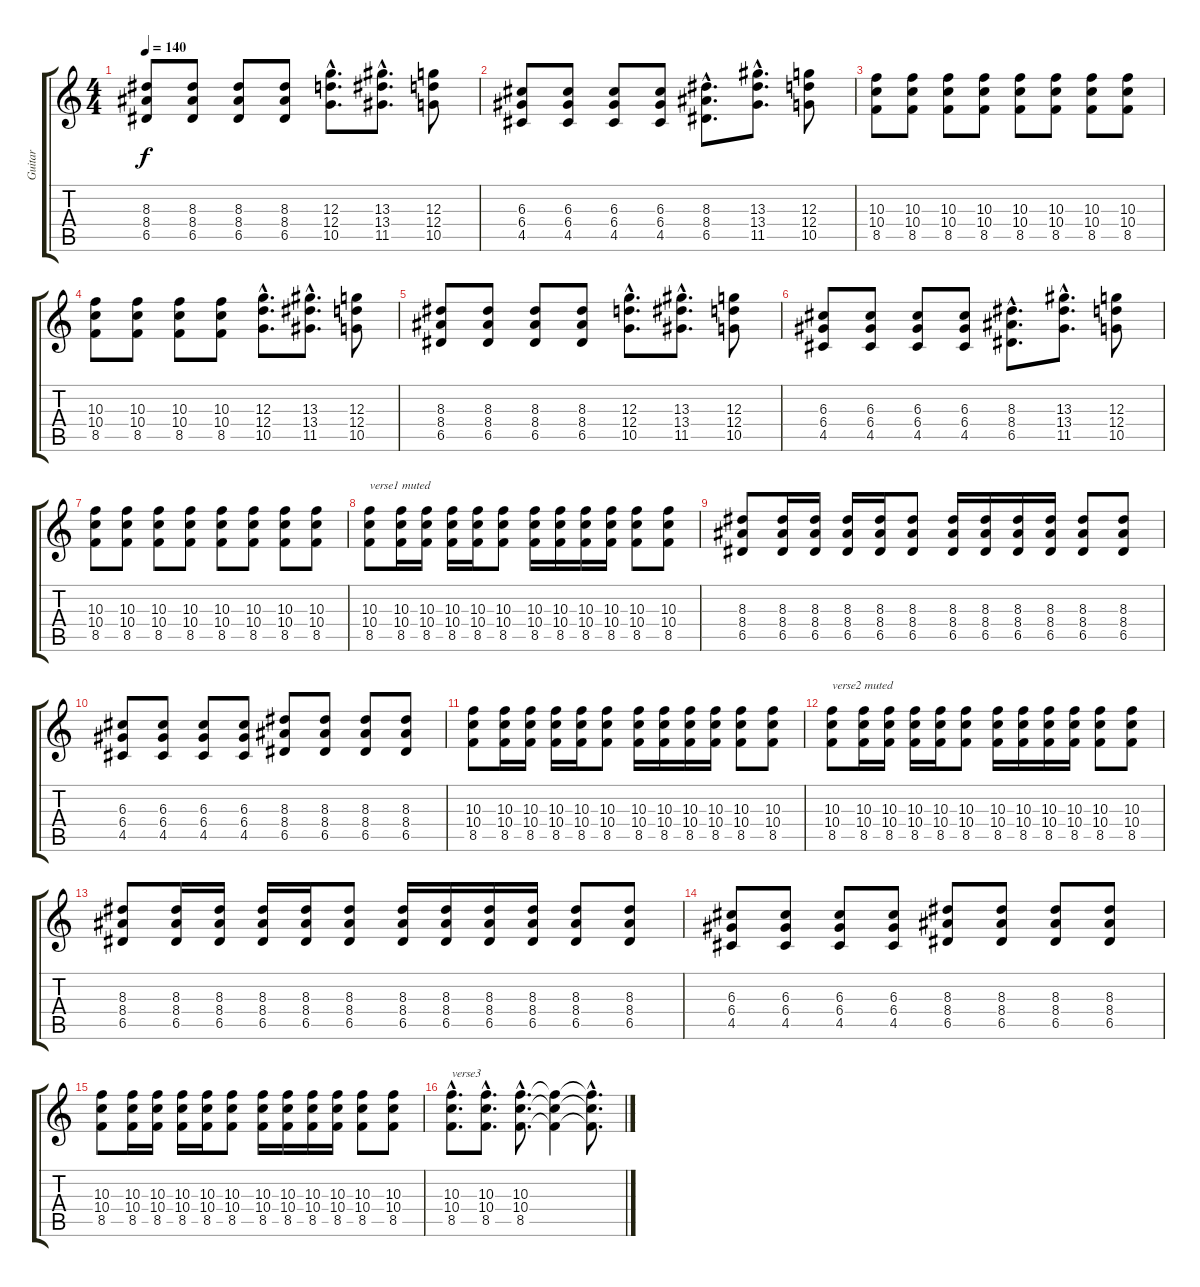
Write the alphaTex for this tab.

\track ("Guitar" "Guitar") {instrument distortionguitar}
\staff {score tabs}
\tuning (E4 B3 G3 D3 A2 E2) {hide}
\ts (4 4)
\tempo 140
\clef g2
\ks c
(8.3 8.4 6.5).8{dy f} (8.3 8.4 6.5).8 (8.3 8.4 6.5).8 (8.3 8.4 6.5).8 (12.3{hac} 12.4{hac} 10.5{hac}).8{d} (13.3{hac} 13.4{hac} 11.5{hac}).8{d} (12.3 12.4 10.5).8 |
(6.3 6.4 4.5).8 (6.3 6.4 4.5).8 (6.3 6.4 4.5).8 (6.3 6.4 4.5).8 (8.3{hac} 8.4{hac} 6.5{hac}).8{d} (13.3{hac} 13.4{hac} 11.5{hac}).8{d} (12.3 12.4 10.5).8 |
(10.3 10.4 8.5).8 (10.3 10.4 8.5).8 (10.3 10.4 8.5).8 (10.3 10.4 8.5).8 (10.3 10.4 8.5).8 (10.3 10.4 8.5).8 (10.3 10.4 8.5).8 (10.3 10.4 8.5).8 |
(10.3 10.4 8.5).8 (10.3 10.4 8.5).8 (10.3 10.4 8.5).8 (10.3 10.4 8.5).8 (12.3{hac} 12.4{hac} 10.5{hac}).8{d} (13.3{hac} 13.4{hac} 11.5{hac}).8{d} (12.3 12.4 10.5).8 |
(8.3 8.4 6.5).8 (8.3 8.4 6.5).8 (8.3 8.4 6.5).8 (8.3 8.4 6.5).8 (12.3{hac} 12.4{hac} 10.5{hac}).8{d} (13.3{hac} 13.4{hac} 11.5{hac}).8{d} (12.3 12.4 10.5).8 |
(6.3 6.4 4.5).8 (6.3 6.4 4.5).8 (6.3 6.4 4.5).8 (6.3 6.4 4.5).8 (8.3{hac} 8.4{hac} 6.5{hac}).8{d} (13.3{hac} 13.4{hac} 11.5{hac}).8{d} (12.3 12.4 10.5).8 |
(10.3 10.4 8.5).8 (10.3 10.4 8.5).8 (10.3 10.4 8.5).8 (10.3 10.4 8.5).8 (10.3 10.4 8.5).8 (10.3 10.4 8.5).8 (10.3 10.4 8.5).8 (10.3 10.4 8.5).8 |
(10.3 10.4 8.5).8{txt "verse1 muted"} (10.3 10.4 8.5).16 (10.3 10.4 8.5).16 (10.3 10.4 8.5).16 (10.3 10.4 8.5).16 (10.3 10.4 8.5).8 (10.3 10.4 8.5).16 (10.3 10.4 8.5).16 (10.3 10.4 8.5).16 (10.3 10.4 8.5).16 (10.3 10.4 8.5).8 (10.3 10.4 8.5).8 |
(8.3 8.4 6.5).8 (8.3 8.4 6.5).16 (8.3 8.4 6.5).16 (8.3 8.4 6.5).16 (8.3 8.4 6.5).16 (8.3 8.4 6.5).8 (8.3 8.4 6.5).16 (8.3 8.4 6.5).16 (8.3 8.4 6.5).16 (8.3 8.4 6.5).16 (8.3 8.4 6.5).8 (8.3 8.4 6.5).8 |
(6.3 6.4 4.5).8 (6.3 6.4 4.5).8 (6.3 6.4 4.5).8 (6.3 6.4 4.5).8 (8.3 8.4 6.5).8 (8.3 8.4 6.5).8 (8.3 8.4 6.5).8 (8.3 8.4 6.5).8 |
(10.3 10.4 8.5).8 (10.3 10.4 8.5).16 (10.3 10.4 8.5).16 (10.3 10.4 8.5).16 (10.3 10.4 8.5).16 (10.3 10.4 8.5).8 (10.3 10.4 8.5).16 (10.3 10.4 8.5).16 (10.3 10.4 8.5).16 (10.3 10.4 8.5).16 (10.3 10.4 8.5).8 (10.3 10.4 8.5).8 |
(10.3 10.4 8.5).8{txt "verse2 muted"} (10.3 10.4 8.5).16 (10.3 10.4 8.5).16 (10.3 10.4 8.5).16 (10.3 10.4 8.5).16 (10.3 10.4 8.5).8 (10.3 10.4 8.5).16 (10.3 10.4 8.5).16 (10.3 10.4 8.5).16 (10.3 10.4 8.5).16 (10.3 10.4 8.5).8 (10.3 10.4 8.5).8 |
(8.3 8.4 6.5).8 (8.3 8.4 6.5).16 (8.3 8.4 6.5).16 (8.3 8.4 6.5).16 (8.3 8.4 6.5).16 (8.3 8.4 6.5).8 (8.3 8.4 6.5).16 (8.3 8.4 6.5).16 (8.3 8.4 6.5).16 (8.3 8.4 6.5).16 (8.3 8.4 6.5).8 (8.3 8.4 6.5).8 |
(6.3 6.4 4.5).8 (6.3 6.4 4.5).8 (6.3 6.4 4.5).8 (6.3 6.4 4.5).8 (8.3 8.4 6.5).8 (8.3 8.4 6.5).8 (8.3 8.4 6.5).8 (8.3 8.4 6.5).8 |
(10.3 10.4 8.5).8 (10.3 10.4 8.5).16 (10.3 10.4 8.5).16 (10.3 10.4 8.5).16 (10.3 10.4 8.5).16 (10.3 10.4 8.5).8 (10.3 10.4 8.5).16 (10.3 10.4 8.5).16 (10.3 10.4 8.5).16 (10.3 10.4 8.5).16 (10.3 10.4 8.5).8 (10.3 10.4 8.5).8 |
(10.3{hac} 10.4{hac} 8.5{hac}).8{d txt "verse3"} (10.3{hac} 10.4{hac} 8.5{hac}).8{d} (10.3{hac} 10.4{hac} 8.5{hac}).8{d} (10.3{t} 10.4{t} 8.5{t}).4 (10.3{hac t} 10.4{hac t} 8.5{hac t}).8{d}
